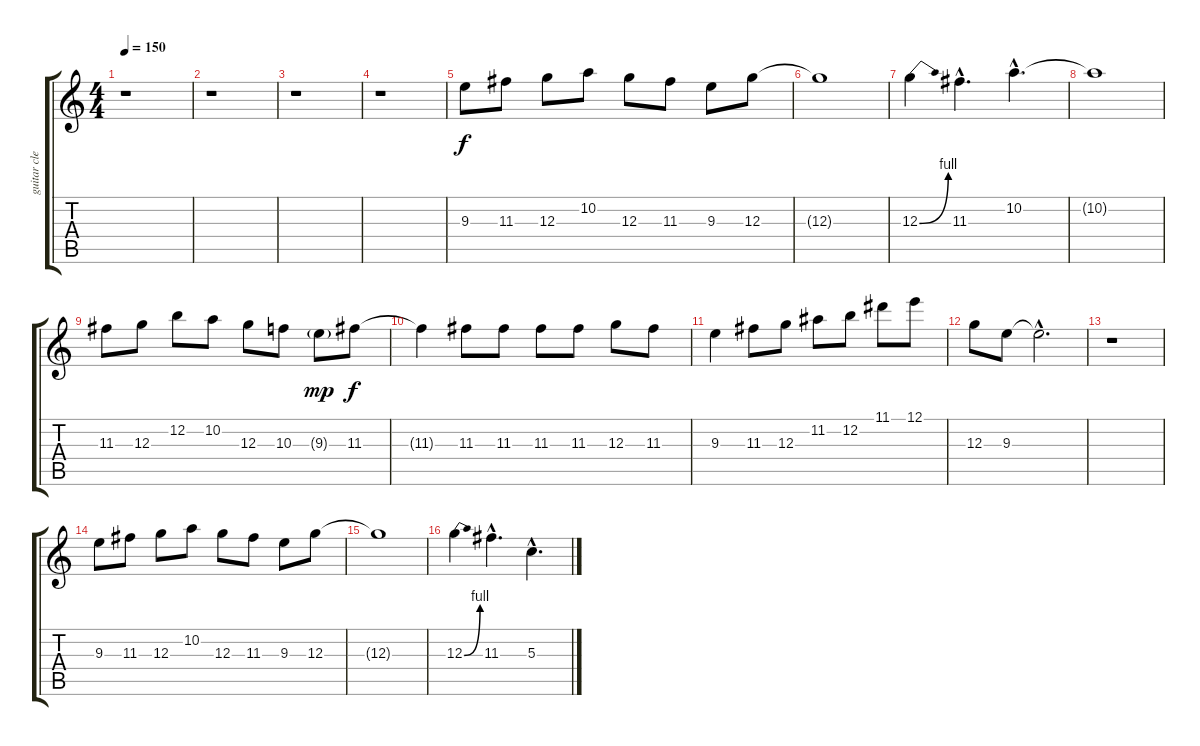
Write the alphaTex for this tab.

\track ("guitar clean" "guitar cle") {instrument electricguitarclean}
\staff {score tabs}
\tuning (E4 B3 G3 D3 A2 E2) {hide}
\ts (4 4)
\tempo 150
\clef g2
\ks c
r.1{dy f instrument electricguitarclean} |
r.1 |
r.1 |
r.1 |
9.3.8 11.3.8 12.3.8 10.2.8 12.3.8 11.3.8 9.3.8 12.3.8 |
12.3{t}.1 |
12.3{be (bend 0 0 60 4)}.4 11.3{hac}.4{d} 10.2{hac}.4{d} |
10.2{t}.1 |
11.3.8 12.3.8 12.2.8 10.2.8 12.3.8 10.3.8 9.3{g}.8{dy mp} 11.3.8{dy f} |
11.3{t}.4 11.3.8 11.3.8 11.3.8 11.3.8 12.3.8 11.3.8 |
9.3.4 11.3.8 12.3.8 11.2.8 12.2.8 11.1.8 12.1.8 |
12.3.8 9.3.8 9.3{hac t}.2{d} |
r.1 |
9.3.8 11.3.8 12.3.8 10.2.8 12.3.8 11.3.8 9.3.8 12.3.8 |
12.3{t}.1 |
12.3{be (bend 0 0 60 4)}.4 11.3{hac}.4{d} 5.3{hac}.4{d}
